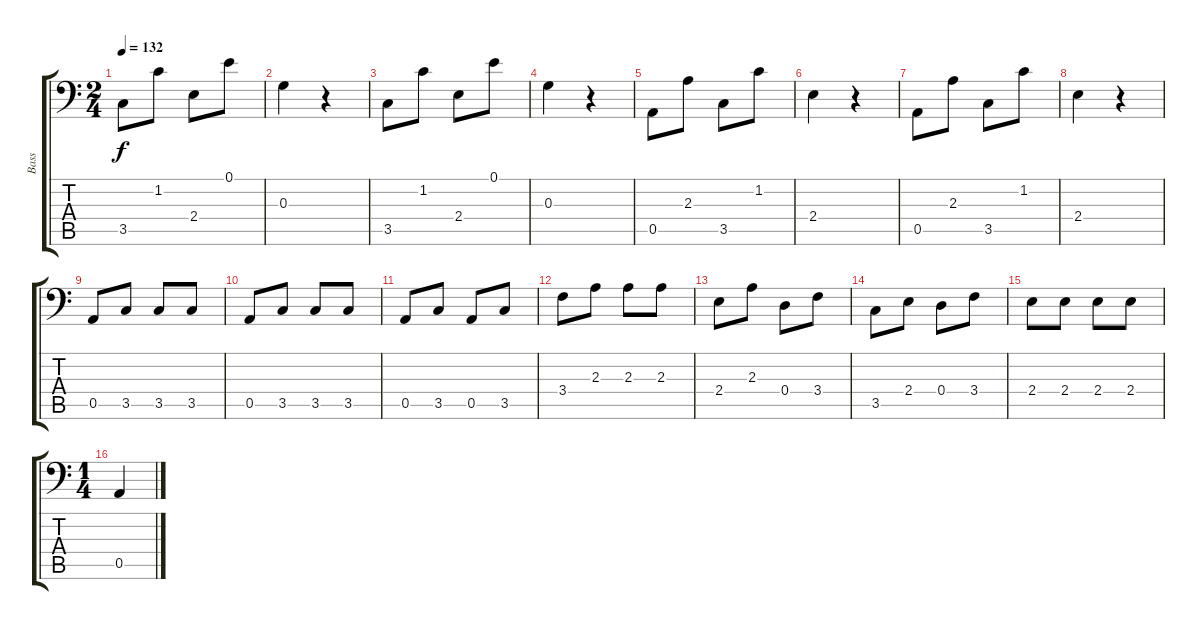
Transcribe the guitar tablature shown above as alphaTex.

\track ("Bass" "Bass") {instrument electricbassfinger}
\staff {score tabs}
\tuning (E3 B2 G2 D2 A1 E1) {hide}
\ts (2 4)
\tempo 132
\clef f4
\ks c
3.5.8{dy f} 1.2.8 2.4.8 0.1.8 |
0.3.4 r.4 |
3.5.8 1.2.8 2.4.8 0.1.8 |
0.3.4 r.4 |
0.5.8 2.3.8 3.5.8 1.2.8 |
2.4.4 r.4 |
0.5.8 2.3.8 3.5.8 1.2.8 |
2.4.4 r.4 |
0.5.8 3.5.8 3.5.8 3.5.8 |
0.5.8 3.5.8 3.5.8 3.5.8 |
0.5.8 3.5.8 0.5.8 3.5.8 |
3.4.8 2.3.8 2.3.8 2.3.8 |
2.4.8 2.3.8 0.4.8 3.4.8 |
3.5.8 2.4.8 0.4.8 3.4.8 |
2.4.8 2.4.8 2.4.8 2.4.8 |
\ts (1 4)
0.5.4
